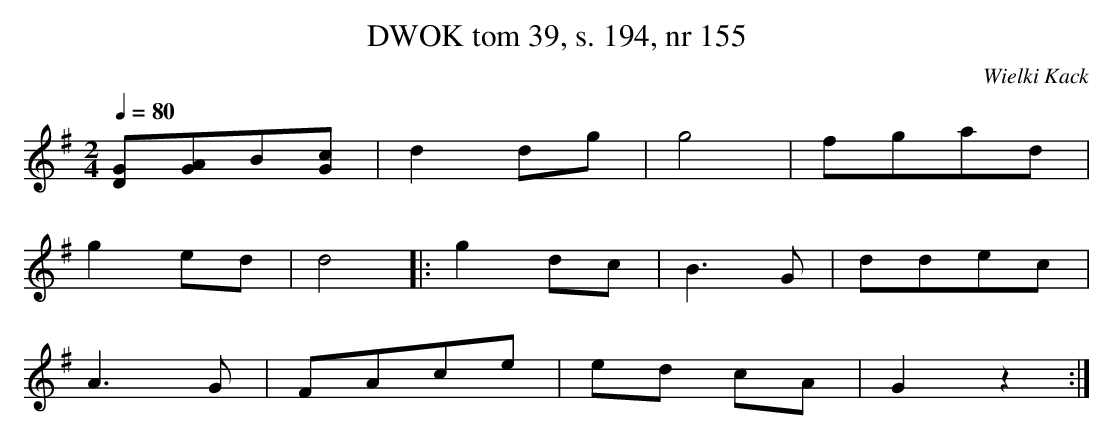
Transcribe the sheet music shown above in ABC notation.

X:1
T: DWOK tom 39, s. 194, nr 155
O:Wielki Kack
L:1/8
M:2/4
K:G
Q:1/4=80
[DG][GA]B[Gc]|d2 dg|g4|fgad|
g2 ed|d4|:g2 dc|B3G|ddec|
A3G|FAce|ed cA|G2 z2:|
